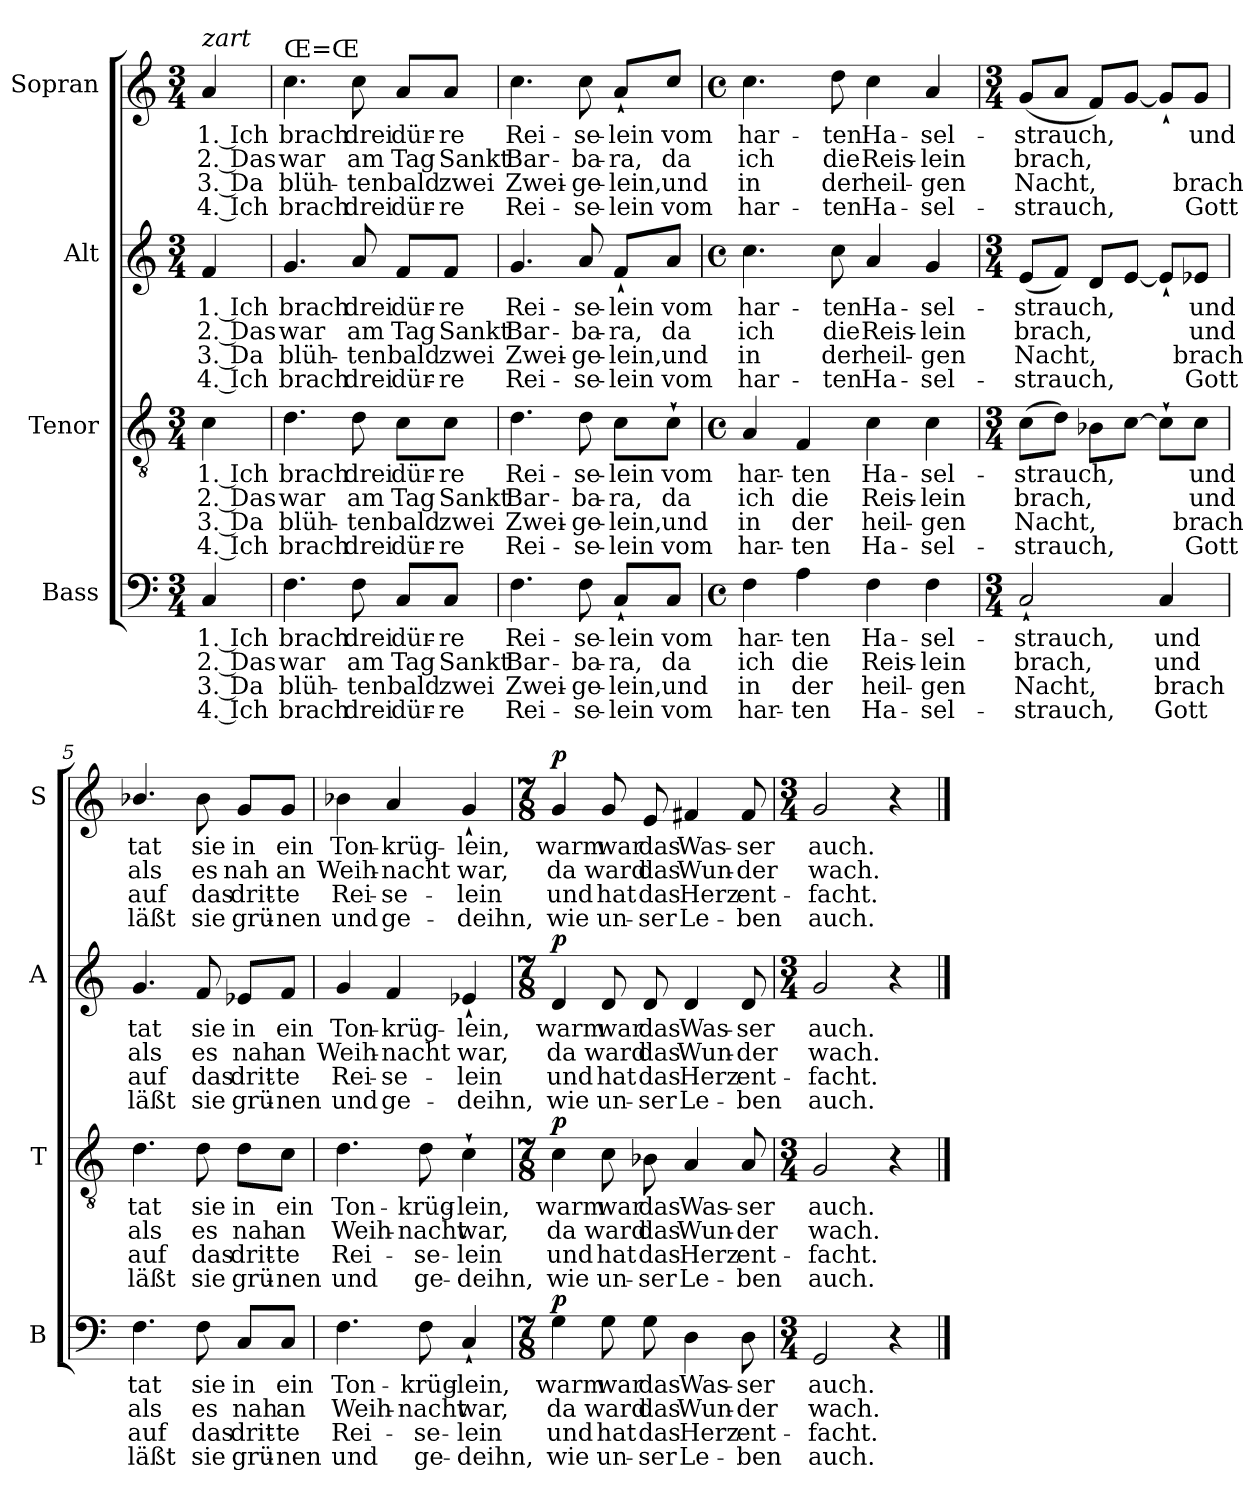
**kern	**text	**text	**text	**text	**dynam	**kern	**text	**text	**text	**text	**dynam	**kern	**text	**text	**text	**text	**dynam	**kern	**text	**text	**text	**text	**dynam
*part4	*part4	*part4	*part4	*part4	*part4	*part3	*part3	*part3	*part3	*part3	*part3	*part2	*part2	*part2	*part2	*part2	*part2	*part1	*part1	*part1	*part1	*part1	*part1
*staff4	*staff4	*staff4	*staff4	*staff4	*staff4	*staff3	*staff3	*staff3	*staff3	*staff3	*staff3	*staff2	*staff2	*staff2	*staff2	*staff2	*staff2	*staff1	*staff1	*staff1	*staff1	*staff1	*staff1
*I"Bass	*	*	*	*	*	*I"Tenor	*	*	*	*	*	*I"Alt	*	*	*	*	*	*I"Sopran	*	*	*	*	*
*I'B	*	*	*	*	*	*I'T	*	*	*	*	*	*I'A	*	*	*	*	*	*I'S	*	*	*	*	*
*clefF4	*	*	*	*	*	*clefGv2	*	*	*	*	*	*clefG2	*	*	*	*	*	*clefG2	*	*	*	*	*
*k[]	*	*	*	*	*	*k[]	*	*	*	*	*	*k[]	*	*	*	*	*	*k[]	*	*	*	*	*
*M3/4	*	*	*	*	*	*M3/4	*	*	*	*	*	*M3/4	*	*	*	*	*	*M3/4	*	*	*	*	*
=	=	=	=	=	=	=	=	=	=	=	=	=	=	=	=	=	=	=	=	=	=	=	=
!	!	!	!	!	!	!	!	!	!	!	!	!	!	!	!	!	!	!LO:TX:a:i:t=zart	!	!	!	!	!
!	!LO:LY:b	!LO:LY:b	!LO:LY:b	!LO:LY:b	!	!	!LO:LY:b	!LO:LY:b	!LO:LY:b	!LO:LY:b	!	!	!LO:LY:b	!LO:LY:b	!LO:LY:b	!LO:LY:b	!	!	!LO:LY:b	!LO:LY:b	!LO:LY:b	!LO:LY:b	!
4C/	1. Ich	2. Das	3. Da	4. Ich	.	4c\	1. Ich	2. Das	3. Da	4. Ich	.	4f/	1. Ich	2. Das	3. Da	4. Ich	.	4a/	1. Ich	2. Das	3. Da	4. Ich	.
=1	=1	=1	=1	=1	=1	=1	=1	=1	=1	=1	=1	=1	=1	=1	=1	=1	=1	=1	=1	=1	=1	=1	=1
!	!	!	!	!	!	!	!	!	!	!	!	!	!	!	!	!	!	!LO:TX:a:t=Œ=Œ	!	!	!	!	!
!	!LO:LY:b	!LO:LY:b	!LO:LY:b	!LO:LY:b	!	!	!LO:LY:b	!LO:LY:b	!LO:LY:b	!LO:LY:b	!	!	!LO:LY:b	!LO:LY:b	!LO:LY:b	!LO:LY:b	!	!	!LO:LY:b	!LO:LY:b	!LO:LY:b	!LO:LY:b	!
4.F\	brach	war	blüh-	brach	.	4.d\	brach	war	blüh-	brach	.	4.g/	brach	war	blüh-	brach	.	4.cc\	brach	war	blüh-	brach	.
!	!LO:LY:b	!LO:LY:b	!LO:LY:b	!LO:LY:b	!	!	!LO:LY:b	!LO:LY:b	!LO:LY:b	!LO:LY:b	!	!	!LO:LY:b	!LO:LY:b	!LO:LY:b	!LO:LY:b	!	!	!LO:LY:b	!LO:LY:b	!LO:LY:b	!LO:LY:b	!
8F\	drei	am	-ten	drei	.	8d\	drei	am	-ten	drei	.	8a/	drei	am	-ten	drei	.	8cc\	drei	am	-ten	drei	.
!	!LO:LY:b	!LO:LY:b	!LO:LY:b	!LO:LY:b	!	!	!LO:LY:b	!LO:LY:b	!LO:LY:b	!LO:LY:b	!	!	!LO:LY:b	!LO:LY:b	!LO:LY:b	!LO:LY:b	!	!	!LO:LY:b	!LO:LY:b	!LO:LY:b	!LO:LY:b	!
8C/L	dür-	Tag	bald	dür-	.	8c\L	dür-	Tag	bald	dür-	.	8f/L	dür-	Tag	bald	dür-	.	8a/L	dür-	Tag	bald	dür-	.
!	!LO:LY:b	!LO:LY:b	!LO:LY:b	!LO:LY:b	!	!	!LO:LY:b	!LO:LY:b	!LO:LY:b	!LO:LY:b	!	!	!LO:LY:b	!LO:LY:b	!LO:LY:b	!LO:LY:b	!	!	!LO:LY:b	!LO:LY:b	!LO:LY:b	!LO:LY:b	!
8C/J	-re	Sankt	zwei	-re	.	8c\J	-re	Sankt	zwei	-re	.	8f/J	-re	Sankt	zwei	-re	.	8a/J	-re	Sankt	zwei	-re	.
=2	=2	=2	=2	=2	=2	=2	=2	=2	=2	=2	=2	=2	=2	=2	=2	=2	=2	=2	=2	=2	=2	=2	=2
!	!LO:LY:b	!LO:LY:b	!LO:LY:b	!LO:LY:b	!	!	!LO:LY:b	!LO:LY:b	!LO:LY:b	!LO:LY:b	!	!	!LO:LY:b	!LO:LY:b	!LO:LY:b	!LO:LY:b	!	!	!LO:LY:b	!LO:LY:b	!LO:LY:b	!LO:LY:b	!
4.F\	Rei-	Bar-	Zwei-	Rei-	.	4.d\	Rei-	Bar-	Zwei-	Rei-	.	4.g/	Rei-	Bar-	Zwei-	Rei-	.	4.cc\	Rei-	Bar-	Zwei-	Rei-	.
!	!LO:LY:b	!LO:LY:b	!LO:LY:b	!LO:LY:b	!	!	!LO:LY:b	!LO:LY:b	!LO:LY:b	!LO:LY:b	!	!	!LO:LY:b	!LO:LY:b	!LO:LY:b	!LO:LY:b	!	!	!LO:LY:b	!LO:LY:b	!LO:LY:b	!LO:LY:b	!
8F\	-se-	-ba-	-ge-	-se-	.	8d\	-se-	-ba-	-ge-	-se-	.	8a/	-se-	-ba-	-ge-	-se-	.	8cc\	-se-	-ba-	-ge-	-se-	.
!	!LO:LY:b	!LO:LY:b	!LO:LY:b	!LO:LY:b	!	!	!LO:LY:b	!LO:LY:b	!LO:LY:b	!LO:LY:b	!	!	!LO:LY:b	!LO:LY:b	!LO:LY:b	!LO:LY:b	!	!	!LO:LY:b	!LO:LY:b	!LO:LY:b	!LO:LY:b	!
8C`/L	-lein	-ra,	-lein,	-lein	.	8c\L	-lein	-ra,	-lein,	-lein	.	8f`/L	-lein	-ra,	-lein,	-lein	.	8a`/L	-lein	-ra,	-lein,	-lein	.
!	!LO:LY:b	!LO:LY:b	!LO:LY:b	!LO:LY:b	!	!	!LO:LY:b	!LO:LY:b	!LO:LY:b	!LO:LY:b	!	!	!LO:LY:b	!LO:LY:b	!LO:LY:b	!LO:LY:b	!	!	!LO:LY:b	!LO:LY:b	!LO:LY:b	!LO:LY:b	!
8C/J	vom	da	und	vom	.	8c`\J	vom	da	und	vom	.	8a/J	vom	da	und	vom	.	8cc/J	vom	da	und	vom	.
=3	=3	=3	=3	=3	=3	=3	=3	=3	=3	=3	=3	=3	=3	=3	=3	=3	=3	=3	=3	=3	=3	=3	=3
*M4/4	*	*	*	*	*	*M4/4	*	*	*	*	*	*M4/4	*	*	*	*	*	*M4/4	*	*	*	*	*
*met(c)	*	*	*	*	*	*met(c)	*	*	*	*	*	*met(c)	*	*	*	*	*	*met(c)	*	*	*	*	*
!	!LO:LY:b	!LO:LY:b	!LO:LY:b	!LO:LY:b	!	!	!LO:LY:b	!LO:LY:b	!LO:LY:b	!LO:LY:b	!	!	!LO:LY:b	!LO:LY:b	!LO:LY:b	!LO:LY:b	!	!	!LO:LY:b	!LO:LY:b	!LO:LY:b	!LO:LY:b	!
4F\	har-	ich	in	har-	.	4A/	har-	ich	in	har-	.	4.cc\	har-	ich	in	har-	.	4.cc\	har-	ich	in	har-	.
!	!LO:LY:b	!LO:LY:b	!LO:LY:b	!LO:LY:b	!	!	!LO:LY:b	!LO:LY:b	!LO:LY:b	!LO:LY:b	!	!	!	!	!	!	!	!	!	!	!	!	!
4A\	-ten	die	der	-ten	.	4F/	-ten	die	der	-ten	.	.	.	.	.	.	.	.	.	.	.	.	.
!	!	!	!	!	!	!	!	!	!	!	!	!	!LO:LY:b	!LO:LY:b	!LO:LY:b	!LO:LY:b	!	!	!LO:LY:b	!LO:LY:b	!LO:LY:b	!LO:LY:b	!
.	.	.	.	.	.	.	.	.	.	.	.	8cc\	-ten	die	der	-ten	.	8dd\	-ten	die	der	-ten	.
!	!LO:LY:b	!LO:LY:b	!LO:LY:b	!LO:LY:b	!	!	!LO:LY:b	!LO:LY:b	!LO:LY:b	!LO:LY:b	!	!	!LO:LY:b	!LO:LY:b	!LO:LY:b	!LO:LY:b	!	!	!LO:LY:b	!LO:LY:b	!LO:LY:b	!LO:LY:b	!
4F\	Ha-	Reis-	heil-	Ha-	.	4c\	Ha-	Reis-	heil-	Ha-	.	4a/	Ha-	Reis-	heil-	Ha-	.	4cc\	Ha-	Reis-	heil-	Ha-	.
!	!LO:LY:b	!LO:LY:b	!LO:LY:b	!LO:LY:b	!	!	!LO:LY:b	!LO:LY:b	!LO:LY:b	!LO:LY:b	!	!	!LO:LY:b	!LO:LY:b	!LO:LY:b	!LO:LY:b	!	!	!LO:LY:b	!LO:LY:b	!LO:LY:b	!LO:LY:b	!
4F\	-sel-	-lein	-gen	-sel-	.	4c\	-sel-	-lein	-gen	-sel-	.	4g/	-sel-	-lein	-gen	-sel-	.	4a/	-sel-	-lein	-gen	-sel-	.
!!LO:PB:g=z
=4	=4	=4	=4	=4	=4	=4	=4	=4	=4	=4	=4	=4	=4	=4	=4	=4	=4	=4	=4	=4	=4	=4	=4
*M3/4	*	*	*	*	*	*M3/4	*	*	*	*	*	*M3/4	*	*	*	*	*	*M3/4	*	*	*	*	*
!	!LO:LY:b	!LO:LY:b	!LO:LY:b	!LO:LY:b	!	!	!LO:LY:b	!LO:LY:b	!LO:LY:b	!LO:LY:b	!	!	!LO:LY:b	!LO:LY:b	!LO:LY:b	!LO:LY:b	!	!	!LO:LY:b	!LO:LY:b	!LO:LY:b	!LO:LY:b	!
2C`/	-strauch,	brach,	Nacht,	-strauch,	.	(>8c\L	-strauch,	brach,	Nacht,	-strauch,	.	(<8e/L	-strauch,	brach,	Nacht,	-strauch,	.	(<8g/L	-strauch,	brach,	Nacht,	-strauch,	.
.	.	.	.	.	.	8d\J)	.	.	.	.	.	8f/J)	.	.	.	.	.	8a/J	.	.	.	.	.
.	.	.	.	.	.	8B-X\L	.	.	.	.	.	8d/L	.	.	.	.	.	8f/L)	.	.	.	.	.
.	.	.	.	.	.	[8c\J	.	.	.	.	.	[8e/J	.	.	.	.	.	[8g/J	.	.	.	.	.
!	!LO:LY:b	!LO:LY:b	!LO:LY:b	!LO:LY:b	!	!	!	!	!	!	!	!	!	!	!	!	!	!	!	!	!	!	!
4C/	und	und	brach	Gott	.	8c`\L]	.	.	.	.	.	8e`/L]	.	.	.	.	.	8g`/L]	.	.	.	.	.
!	!	!	!	!	!	!	!LO:LY:b	!LO:LY:b	!LO:LY:b	!LO:LY:b	!	!	!LO:LY:b	!LO:LY:b	!LO:LY:b	!LO:LY:b	!	!	!LO:LY:b	!	!LO:LY:b	!LO:LY:b	!
.	.	.	.	.	.	8c\J	und	und	brach	Gott	.	8e-X/J	und	und	brach	Gott	.	8g/J	und	.	brach	Gott	.
=5	=5	=5	=5	=5	=5	=5	=5	=5	=5	=5	=5	=5	=5	=5	=5	=5	=5	=5	=5	=5	=5	=5	=5
!	!LO:LY:b	!LO:LY:b	!LO:LY:b	!LO:LY:b	!	!	!LO:LY:b	!LO:LY:b	!LO:LY:b	!LO:LY:b	!	!	!LO:LY:b	!LO:LY:b	!LO:LY:b	!LO:LY:b	!	!	!LO:LY:b	!LO:LY:b	!LO:LY:b	!LO:LY:b	!
4.F\	tat	als	auf	läßt	.	4.d\	tat	als	auf	läßt	.	4.g/	tat	als	auf	läßt	.	4.b-X/	tat	als	auf	läßt	.
!	!LO:LY:b	!LO:LY:b	!LO:LY:b	!LO:LY:b	!	!	!LO:LY:b	!LO:LY:b	!LO:LY:b	!LO:LY:b	!	!	!LO:LY:b	!LO:LY:b	!LO:LY:b	!LO:LY:b	!	!	!LO:LY:b	!LO:LY:b	!LO:LY:b	!LO:LY:b	!
8F\	sie	es	das	sie	.	8d\	sie	es	das	sie	.	8f/	sie	es	das	sie	.	8b-\	sie	es	das	sie	.
!	!LO:LY:b	!LO:LY:b	!LO:LY:b	!LO:LY:b	!	!	!LO:LY:b	!LO:LY:b	!LO:LY:b	!LO:LY:b	!	!	!LO:LY:b	!LO:LY:b	!LO:LY:b	!LO:LY:b	!	!	!LO:LY:b	!LO:LY:b	!LO:LY:b	!LO:LY:b	!
8C/L	in	nah	drit-	grü-	.	8d\L	in	nah	drit-	grü-	.	8e-X/L	in	nah	drit-	grü-	.	8g/L	in	nah	drit-	grü-	.
!	!LO:LY:b	!LO:LY:b	!LO:LY:b	!LO:LY:b	!	!	!LO:LY:b	!LO:LY:b	!LO:LY:b	!LO:LY:b	!	!	!LO:LY:b	!LO:LY:b	!LO:LY:b	!LO:LY:b	!	!	!LO:LY:b	!LO:LY:b	!LO:LY:b	!LO:LY:b	!
8C/J	ein	an	-te	-nen	.	8c\J	ein	an	-te	-nen	.	8f/J	ein	an	-te	-nen	.	8g/J	ein	an	-te	-nen	.
=6	=6	=6	=6	=6	=6	=6	=6	=6	=6	=6	=6	=6	=6	=6	=6	=6	=6	=6	=6	=6	=6	=6	=6
!	!LO:LY:b	!LO:LY:b	!LO:LY:b	!LO:LY:b	!	!	!LO:LY:b	!LO:LY:b	!LO:LY:b	!LO:LY:b	!	!	!LO:LY:b	!LO:LY:b	!LO:LY:b	!LO:LY:b	!	!	!LO:LY:b	!LO:LY:b	!LO:LY:b	!LO:LY:b	!
4.F\	Ton-	Weih-	Rei-	und	.	4.d\	Ton-	Weih-	Rei-	und	.	4g/	Ton-	Weih-	Rei-	und	.	4b-X\	Ton-	Weih-	Rei-	und	.
!	!	!	!	!	!	!	!	!	!	!	!	!	!LO:LY:b	!LO:LY:b	!LO:LY:b	!LO:LY:b	!	!	!LO:LY:b	!LO:LY:b	!LO:LY:b	!LO:LY:b	!
.	.	.	.	.	.	.	.	.	.	.	.	4f/	-krüg-	-nacht	-se-	ge-	.	4a/	-krüg-	-nacht	-se-	ge-	.
!	!LO:LY:b	!LO:LY:b	!LO:LY:b	!LO:LY:b	!	!	!LO:LY:b	!LO:LY:b	!LO:LY:b	!LO:LY:b	!	!	!	!	!	!	!	!	!	!	!	!	!
8F\	-krüg-	-nacht	-se-	ge-	.	8d\	-krüg-	-nacht	-se-	ge-	.	.	.	.	.	.	.	.	.	.	.	.	.
!	!LO:LY:b	!LO:LY:b	!LO:LY:b	!LO:LY:b	!	!	!LO:LY:b	!LO:LY:b	!LO:LY:b	!LO:LY:b	!	!	!LO:LY:b	!LO:LY:b	!LO:LY:b	!LO:LY:b	!	!	!LO:LY:b	!LO:LY:b	!LO:LY:b	!LO:LY:b	!
4C`/	-lein,	war,	-lein	-deihn,	.	4c`\	-lein,	war,	-lein	-deihn,	.	4e-X`/	-lein,	war,	-lein	-deihn,	.	4g`/	-lein,	war,	-lein	-deihn,	.
=7	=7	=7	=7	=7	=7	=7	=7	=7	=7	=7	=7	=7	=7	=7	=7	=7	=7	=7	=7	=7	=7	=7	=7
*M7/8	*	*	*	*	*	*M7/8	*	*	*	*	*	*M7/8	*	*	*	*	*	*M7/8	*	*	*	*	*
!	!LO:LY:b	!LO:LY:b	!LO:LY:b	!LO:LY:b	!LO:DY:a	!	!LO:LY:b	!LO:LY:b	!LO:LY:b	!LO:LY:b	!LO:DY:a	!	!LO:LY:b	!LO:LY:b	!LO:LY:b	!LO:LY:b	!LO:DY:a	!	!LO:LY:b	!LO:LY:b	!LO:LY:b	!LO:LY:b	!LO:DY:a
4G\	warm	da	und	wie	p	4c\	warm	da	und	wie	p	4d/	warm	da	und	wie	p	4g/	warm	da	und	wie	p
!	!LO:LY:b	!LO:LY:b	!LO:LY:b	!LO:LY:b	!	!	!LO:LY:b	!LO:LY:b	!LO:LY:b	!LO:LY:b	!	!	!LO:LY:b	!LO:LY:b	!LO:LY:b	!LO:LY:b	!	!	!LO:LY:b	!LO:LY:b	!LO:LY:b	!LO:LY:b	!
8G\	war	ward	hat	un-	.	8c\	war	ward	hat	un-	.	8d/	war	ward	hat	un-	.	8g/	war	ward	hat	un-	.
!	!LO:LY:b	!LO:LY:b	!LO:LY:b	!LO:LY:b	!	!	!LO:LY:b	!LO:LY:b	!LO:LY:b	!LO:LY:b	!	!	!LO:LY:b	!LO:LY:b	!LO:LY:b	!LO:LY:b	!	!	!LO:LY:b	!LO:LY:b	!LO:LY:b	!LO:LY:b	!
8G\	das	das	das	-ser	.	8B-X\	das	das	das	-ser	.	8d/	das	das	das	-ser	.	8e/	das	das	das	-ser	.
!	!LO:LY:b	!LO:LY:b	!LO:LY:b	!LO:LY:b	!	!	!LO:LY:b	!LO:LY:b	!LO:LY:b	!LO:LY:b	!	!	!LO:LY:b	!LO:LY:b	!LO:LY:b	!LO:LY:b	!	!	!LO:LY:b	!LO:LY:b	!LO:LY:b	!LO:LY:b	!
4D\	Was-	Wun-	Herz	Le-	.	4A/	Was-	Wun-	Herz	Le-	.	4d/	Was-	Wun-	Herz	Le-	.	4f#X/	Was-	Wun-	Herz	Le-	.
!	!LO:LY:b	!LO:LY:b	!LO:LY:b	!LO:LY:b	!	!	!LO:LY:b	!LO:LY:b	!LO:LY:b	!LO:LY:b	!	!	!LO:LY:b	!LO:LY:b	!LO:LY:b	!LO:LY:b	!	!	!LO:LY:b	!LO:LY:b	!LO:LY:b	!LO:LY:b	!
8D\	-ser	-der	ent-	-ben	.	8A/	-ser	-der	ent-	-ben	.	8d/	-ser	-der	ent-	-ben	.	8f#/	-ser	-der	ent-	-ben	.
=8	=8	=8	=8	=8	=8	=8	=8	=8	=8	=8	=8	=8	=8	=8	=8	=8	=8	=8	=8	=8	=8	=8	=8
*M3/4	*	*	*	*	*	*M3/4	*	*	*	*	*	*M3/4	*	*	*	*	*	*M3/4	*	*	*	*	*
!	!LO:LY:b	!LO:LY:b	!LO:LY:b	!LO:LY:b	!	!	!LO:LY:b	!LO:LY:b	!LO:LY:b	!LO:LY:b	!	!	!LO:LY:b	!LO:LY:b	!LO:LY:b	!LO:LY:b	!	!	!LO:LY:b	!LO:LY:b	!LO:LY:b	!LO:LY:b	!
2GG/	auch.	wach.	-facht.	auch.	.	2G/	auch.	wach.	-facht.	auch.	.	2g/	auch.	wach.	-facht.	auch.	.	2g/	auch.	wach.	-facht.	auch.	.
4r	.	.	.	.	.	4r	.	.	.	.	.	4r	.	.	.	.	.	4r	.	.	.	.	.
==	==	==	==	==	==	==	==	==	==	==	==	==	==	==	==	==	==	==	==	==	==	==	==
*-	*-	*-	*-	*-	*-	*-	*-	*-	*-	*-	*-	*-	*-	*-	*-	*-	*-	*-	*-	*-	*-	*-	*-
